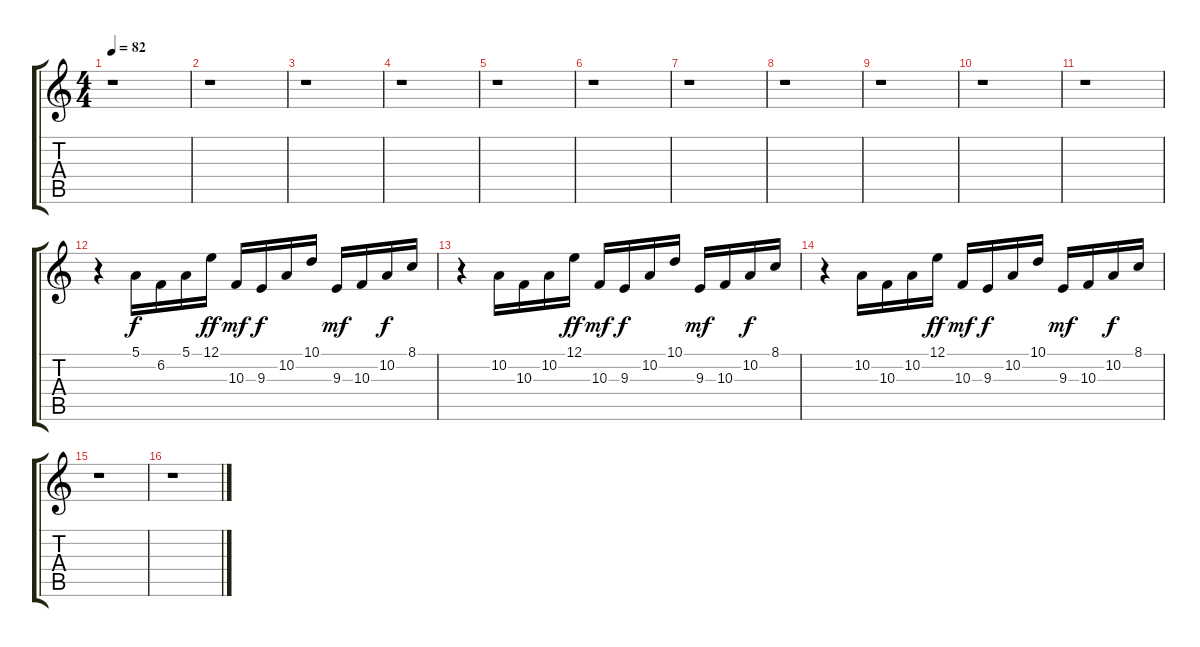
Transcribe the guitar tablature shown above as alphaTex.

\track "" {instrument orchestralharp}
\staff {score tabs}
\tuning (E4 B3 G3 D3 A2 E2) {hide}
\ts (4 4)
\tempo 82
\clef g2
\ks c
r.1{dy f} |
r.1 |
r.1 |
r.1 |
r.1 |
r.1 |
r.1 |
r.1 |
r.1 |
r.1 |
r.1 |
r.4 5.1.16 6.2.16 5.1.16 12.1.16{dy ff} 10.3.16{dy mf} 9.3.16{dy f} 10.2.16 10.1.16 9.3.16{dy mf} 10.3.16 10.2.16{dy f} 8.1.16 |
r.4 10.2.16 10.3.16 10.2.16 12.1.16{dy ff} 10.3.16{dy mf} 9.3.16{dy f} 10.2.16 10.1.16 9.3.16{dy mf} 10.3.16 10.2.16{dy f} 8.1.16 |
r.4 10.2.16 10.3.16 10.2.16 12.1.16{dy ff} 10.3.16{dy mf} 9.3.16{dy f} 10.2.16 10.1.16 9.3.16{dy mf} 10.3.16 10.2.16{dy f} 8.1.16 |
r.1 |
r.1
